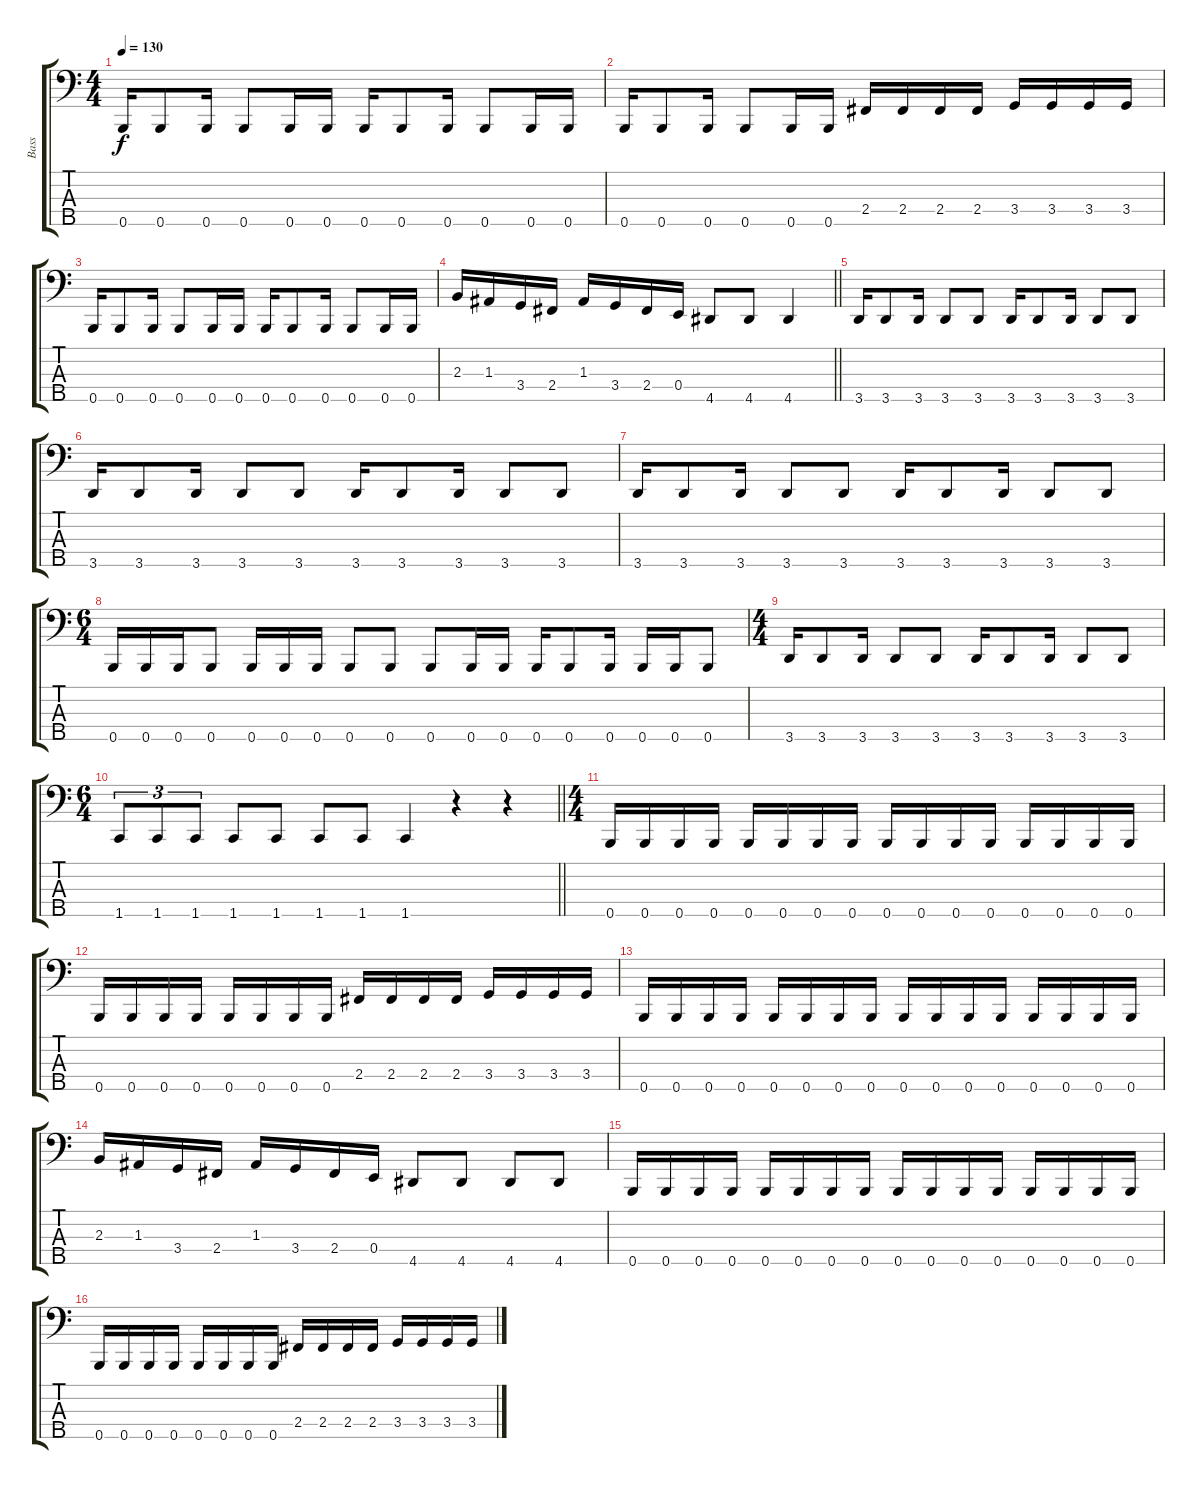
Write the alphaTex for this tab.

\track ("Bass" "Bass") {instrument electricbassfinger}
\staff {score tabs}
\tuning (G2 D2 A1 E1 B0) {hide}
\ts (4 4)
\tempo 130
\clef f4
\ks c
0.5.16{dy f} 0.5.8 0.5.16 0.5.8 0.5.16 0.5.16 0.5.16 0.5.8 0.5.16 0.5.8 0.5.16 0.5.16 |
0.5.16 0.5.8 0.5.16 0.5.8 0.5.16 0.5.16 2.4.16 2.4.16 2.4.16 2.4.16 3.4.16 3.4.16 3.4.16 3.4.16 |
0.5.16 0.5.8 0.5.16 0.5.8 0.5.16 0.5.16 0.5.16 0.5.8 0.5.16 0.5.8 0.5.16 0.5.16 |
\barLineRight lightlight
2.3.16 1.3.16 3.4.16 2.4.16 1.3.16 3.4.16 2.4.16 0.4.16 4.5.8 4.5.8 4.5.4 |
\section ("" "")
3.5.16 3.5.8 3.5.16 3.5.8 3.5.8 3.5.16 3.5.8 3.5.16 3.5.8 3.5.8 |
3.5.16 3.5.8 3.5.16 3.5.8 3.5.8 3.5.16 3.5.8 3.5.16 3.5.8 3.5.8 |
3.5.16 3.5.8 3.5.16 3.5.8 3.5.8 3.5.16 3.5.8 3.5.16 3.5.8 3.5.8 |
\ts (6 4)
0.5.16 0.5.16 0.5.16 0.5.8 0.5.16 0.5.16 0.5.16 0.5.8 0.5.8 0.5.8 0.5.16 0.5.16 0.5.16 0.5.8 0.5.16 0.5.16 0.5.16 0.5.8 |
\ts (4 4)
3.5.16 3.5.8 3.5.16 3.5.8 3.5.8 3.5.16 3.5.8 3.5.16 3.5.8 3.5.8 |
\ts (6 4)
\barLineRight lightlight
1.5.8{tu (3 2)} 1.5.8{tu (3 2)} 1.5.8{tu (3 2)} 1.5.8 1.5.8 1.5.8 1.5.8 1.5.4 r.4 r.4 |
\ts (4 4)
\section ("" "")
0.5.16 0.5.16 0.5.16 0.5.16 0.5.16 0.5.16 0.5.16 0.5.16 0.5.16 0.5.16 0.5.16 0.5.16 0.5.16 0.5.16 0.5.16 0.5.16 |
0.5.16 0.5.16 0.5.16 0.5.16 0.5.16 0.5.16 0.5.16 0.5.16 2.4.16 2.4.16 2.4.16 2.4.16 3.4.16 3.4.16 3.4.16 3.4.16 |
0.5.16 0.5.16 0.5.16 0.5.16 0.5.16 0.5.16 0.5.16 0.5.16 0.5.16 0.5.16 0.5.16 0.5.16 0.5.16 0.5.16 0.5.16 0.5.16 |
2.3.16 1.3.16 3.4.16 2.4.16 1.3.16 3.4.16 2.4.16 0.4.16 4.5.8 4.5.8 4.5.8 4.5.8 |
0.5.16 0.5.16 0.5.16 0.5.16 0.5.16 0.5.16 0.5.16 0.5.16 0.5.16 0.5.16 0.5.16 0.5.16 0.5.16 0.5.16 0.5.16 0.5.16 |
0.5.16 0.5.16 0.5.16 0.5.16 0.5.16 0.5.16 0.5.16 0.5.16 2.4.16 2.4.16 2.4.16 2.4.16 3.4.16 3.4.16 3.4.16 3.4.16
